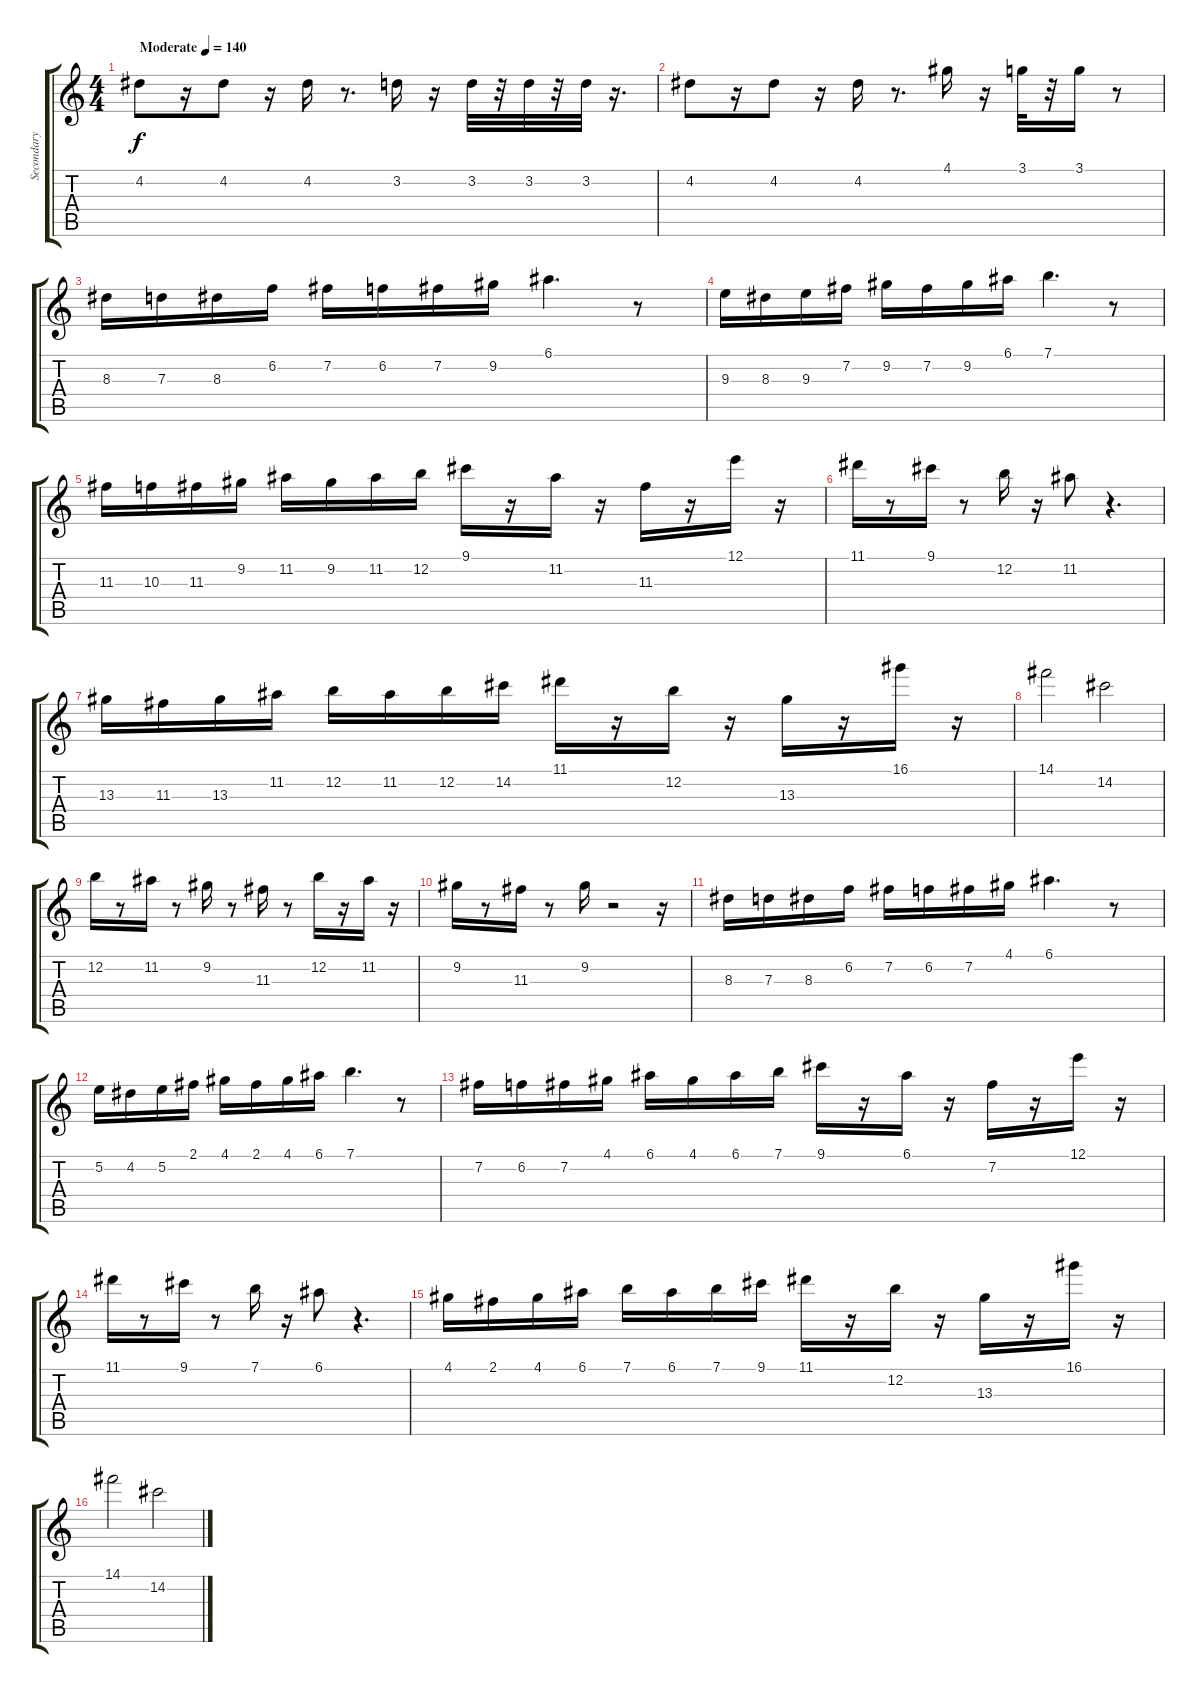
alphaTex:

\track ("Secondary" "Secondary") {instrument contrabass}
\staff {score tabs}
\tuning (E4 B3 G3 D3 A2 E2) {hide}
\ts (4 4)
\tempo (140 "Moderate")
\clef g2
\ks c
4.2.8{dy f instrument contrabass} r.16 4.2.8 r.16 4.2.16 r.8{d} 3.2.16 r.16 3.2.32 r.32 3.2.32 r.32 3.2.32 r.16{d} |
4.2.8 r.16 4.2.8 r.16 4.2.16 r.8{d} 4.1.16 r.16 3.1.32 r.32 3.1.16 r.8 |
8.3.16 7.3.16 8.3.16 6.2.16 7.2.16 6.2.16 7.2.16 9.2.16 6.1.4{d} r.8 |
9.3.16 8.3.16 9.3.16 7.2.16 9.2.16 7.2.16 9.2.16 6.1.16 7.1.4{d} r.8 |
11.3.16 10.3.16 11.3.16 9.2.16 11.2.16 9.2.16 11.2.16 12.2.16 9.1.16 r.16 11.2.16 r.16 11.3.16 r.16 12.1.16 r.16 |
11.1.16 r.8 9.1.16 r.8 12.2.16 r.16 11.2.8 r.4{d} |
13.3.16 11.3.16 13.3.16 11.2.16 12.2.16 11.2.16 12.2.16 14.2.16 11.1.16 r.16 12.2.16 r.16 13.3.16 r.16 16.1.16 r.16 |
14.1.2 14.2.2 |
12.2.16 r.8 11.2.16 r.8 9.2.16 r.8 11.3.16 r.8 12.2.16 r.16 11.2.16 r.16 |
9.2.16 r.8 11.3.16 r.8 9.2.16 r.2 r.16 |
8.3.16 7.3.16 8.3.16 6.2.16 7.2.16 6.2.16 7.2.16 4.1.16 6.1.4{d} r.8 |
5.2.16 4.2.16 5.2.16 2.1.16 4.1.16 2.1.16 4.1.16 6.1.16 7.1.4{d} r.8 |
7.2.16 6.2.16 7.2.16 4.1.16 6.1.16 4.1.16 6.1.16 7.1.16 9.1.16 r.16 6.1.16 r.16 7.2.16 r.16 12.1.16 r.16 |
11.1.16 r.8 9.1.16 r.8 7.1.16 r.16 6.1.8 r.4{d} |
4.1.16 2.1.16 4.1.16 6.1.16 7.1.16 6.1.16 7.1.16 9.1.16 11.1.16 r.16 12.2.16 r.16 13.3.16 r.16 16.1.16 r.16 |
14.1.2 14.2.2
